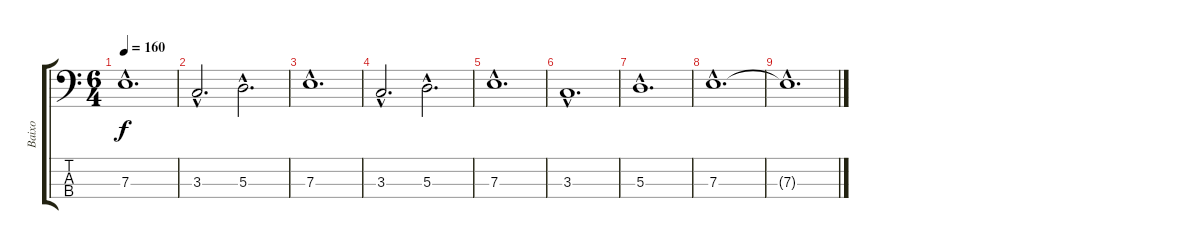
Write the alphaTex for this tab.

\track ("Baixo" "Baixo") {instrument electricbassfinger}
\staff {score tabs}
\tuning (G2 D2 A1 E1) {hide}
\ts (6 4)
\tempo 160
\clef f4
\ks c
7.3{hac}.1{d dy f} |
3.3{hac}.2{d} 5.3{hac}.2{d} |
7.3{hac}.1{d} |
3.3{hac}.2{d} 5.3{hac}.2{d} |
7.3{hac}.1{d} |
3.3{hac}.1{d} |
5.3{hac}.1{d} |
7.3{hac}.1{d} |
7.3{hac t}.1{d}
